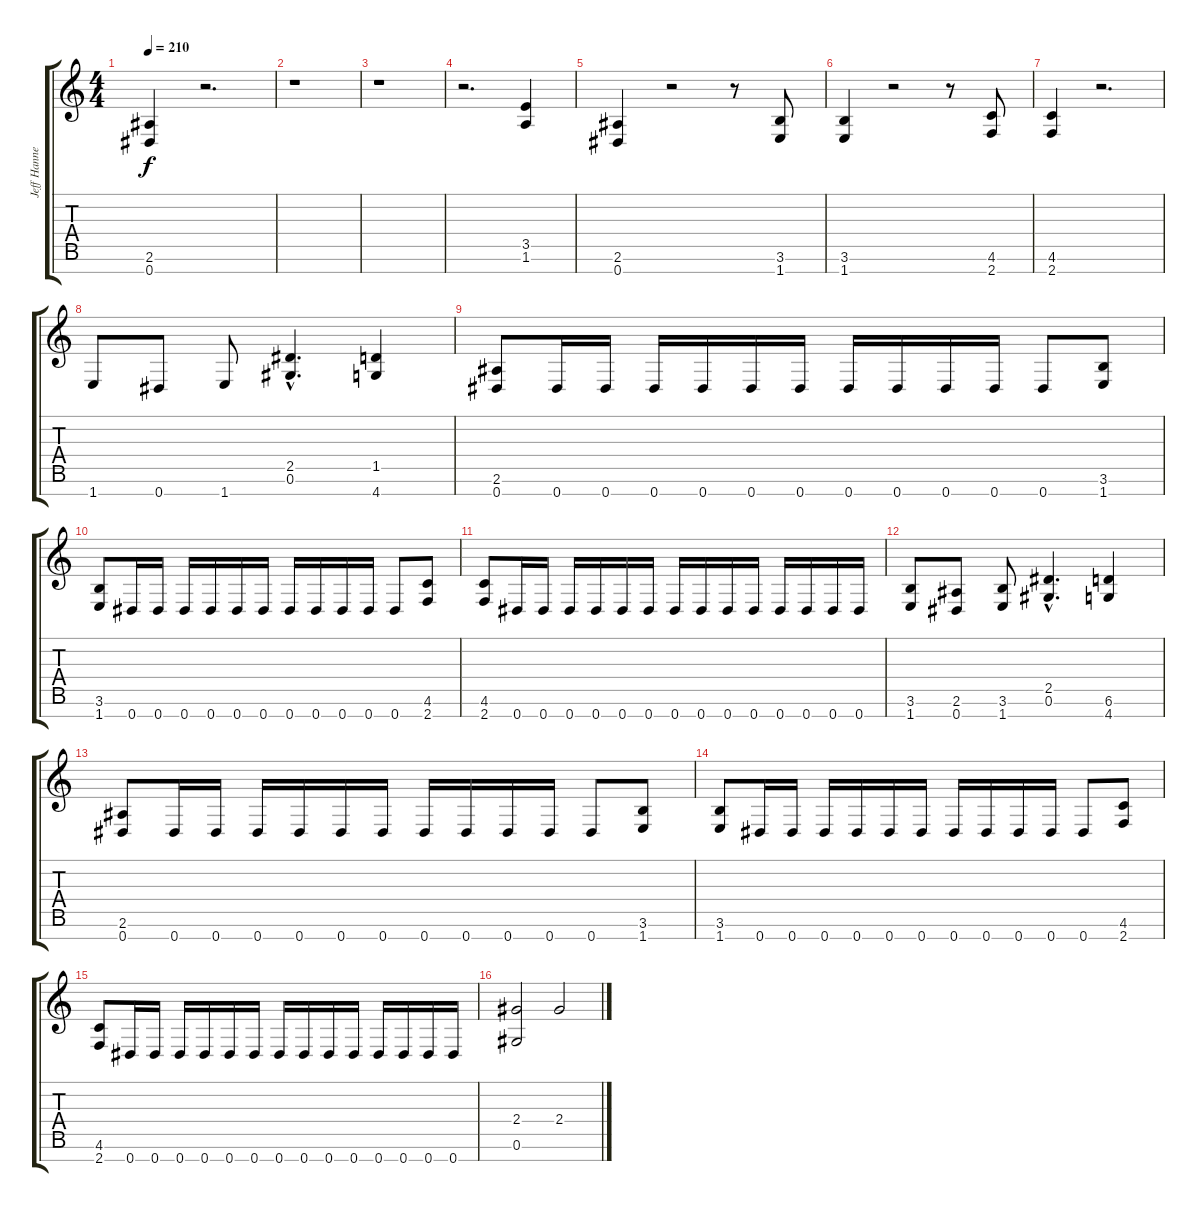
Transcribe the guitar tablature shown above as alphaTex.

\track ("Jeff Hannemann" "Jeff Hanne") {instrument overdrivenguitar}
\staff {score tabs}
\tuning (Ab4 Eb4 B3 Gb3 Db3 Ab2 Eb2) {hide}
\ts (4 4)
\tempo 210
\clef g2
\ks c
(2.6 0.7).4{dy f instrument overdrivenguitar} r.2{d} |
r.1 |
r.1 |
r.2{d} (3.5 1.6).4 |
(2.6 0.7).4 r.2 r.8 (3.6 1.7).8 |
(3.6 1.7).4 r.2 r.8 (4.6 2.7).8 |
(4.6 2.7).4 r.2{d} |
1.7.8 0.7.8 1.7.8 (2.5{hac} 0.6{hac}).4{d} (1.5 4.7).4 |
(2.6 0.7).8 0.7.16 0.7.16 0.7.16 0.7.16 0.7.16 0.7.16 0.7.16 0.7.16 0.7.16 0.7.16 0.7.8 (3.6 1.7).8 |
(3.6 1.7).8 0.7.16 0.7.16 0.7.16 0.7.16 0.7.16 0.7.16 0.7.16 0.7.16 0.7.16 0.7.16 0.7.8 (4.6 2.7).8 |
(4.6 2.7).8 0.7.16 0.7.16 0.7.16 0.7.16 0.7.16 0.7.16 0.7.16 0.7.16 0.7.16 0.7.16 0.7.16 0.7.16 0.7.16 0.7.16 |
(3.6 1.7).8 (2.6 0.7).8 (3.6 1.7).8 (2.5{hac} 0.6{hac}).4{d} (6.6 4.7).4 |
(2.6 0.7).8 0.7.16 0.7.16 0.7.16 0.7.16 0.7.16 0.7.16 0.7.16 0.7.16 0.7.16 0.7.16 0.7.8 (3.6 1.7).8 |
(3.6 1.7).8 0.7.16 0.7.16 0.7.16 0.7.16 0.7.16 0.7.16 0.7.16 0.7.16 0.7.16 0.7.16 0.7.8 (4.6 2.7).8 |
(4.6 2.7).8 0.7.16 0.7.16 0.7.16 0.7.16 0.7.16 0.7.16 0.7.16 0.7.16 0.7.16 0.7.16 0.7.16 0.7.16 0.7.16 0.7.16 |
(2.4 0.6).2 2.4.2
